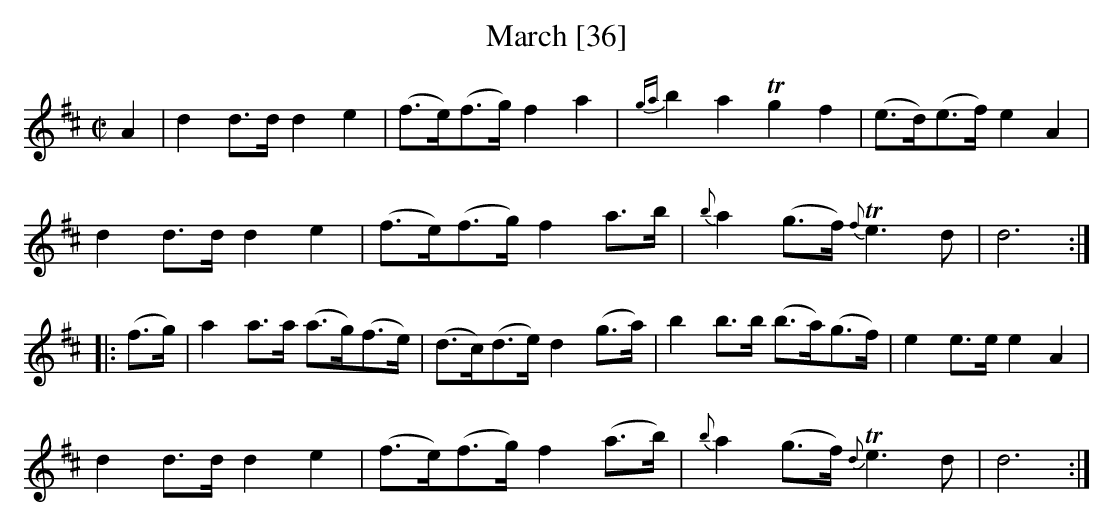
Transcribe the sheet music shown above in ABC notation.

X:1
T:March [36]
M:C|
L:1/8
K:D
A2|d2d>d d2e2|(f>e)(f>g) f2a2|{ga}b2a2Tg2f2|(e>d)(e>f) e2A2|
d2 d>d d2e2|(f>e)(f>g) f2 a>b|{b}a2 (g>f) {f}Te3d|d6:|
|:(f>g)|a2 a>a (a>g)(f>e)|(d>c)(d>e) d2 (g>a)|b2 b>b (b>a)(g>f)|e2 e>e e2A2|
d2 d>d d2e2|(f>e)(f>g) f2 (a>b)|{b}a2 (g>f) {d}Te3d|d6:|]
